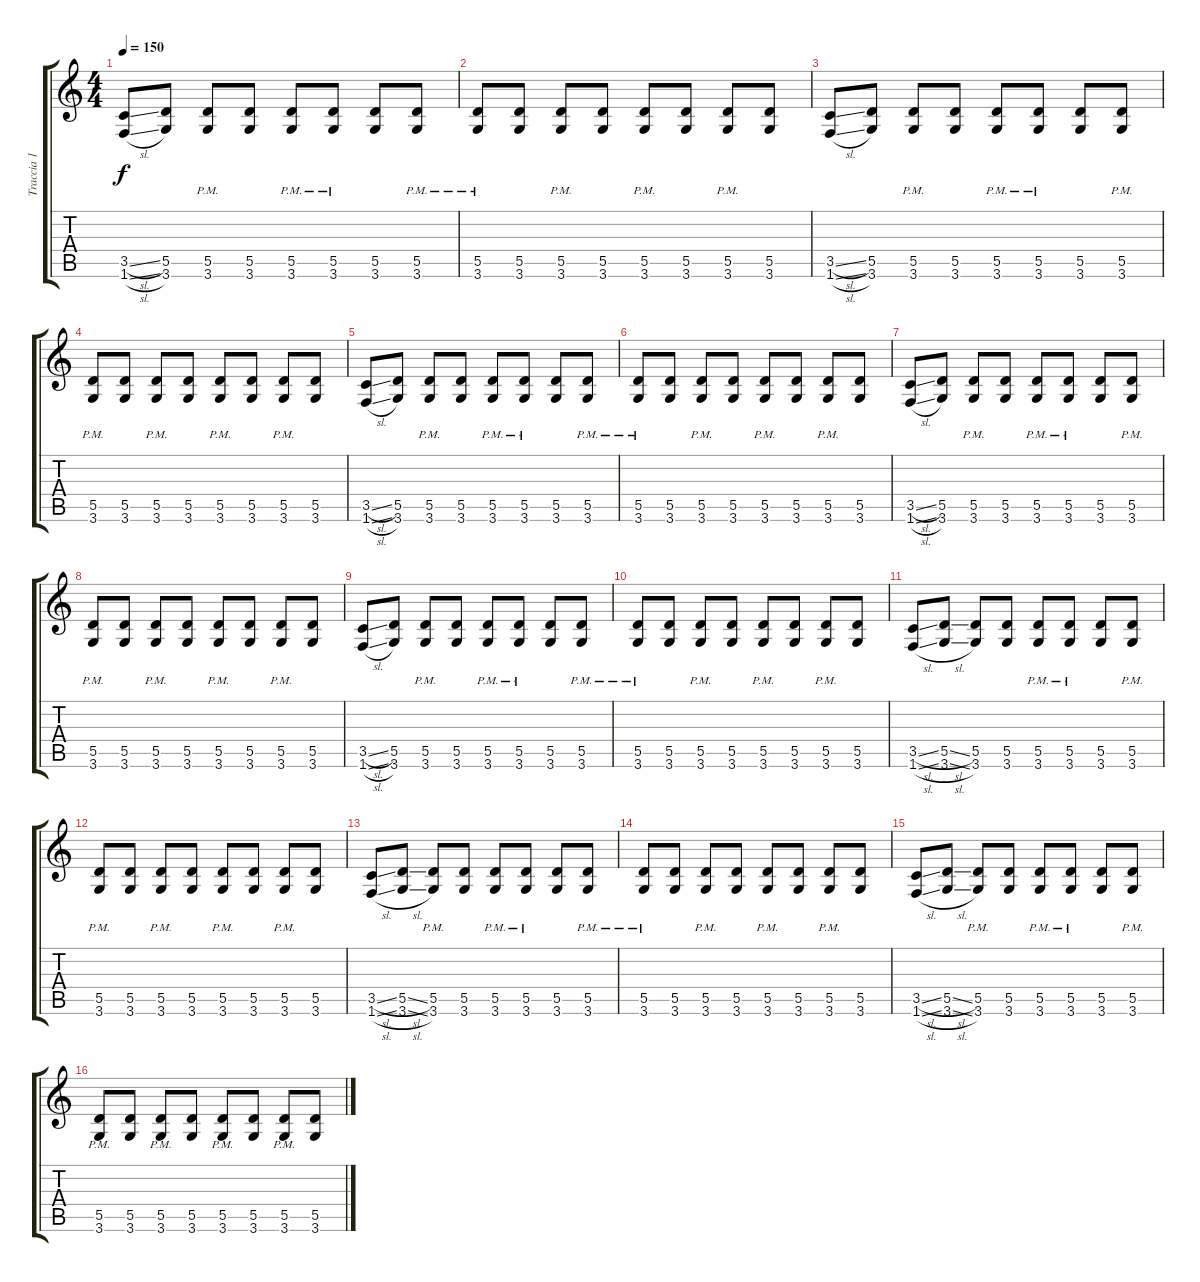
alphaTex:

\track ("Traccia 1" "Traccia 1") {instrument overdrivenguitar}
\staff {score tabs}
\tuning (E4 B3 G3 D3 A2 E2) {hide}
\ts (4 4)
\tempo 150
\clef g2
\ks c
(3.5{sl} 1.6{sl}).8{dy f instrument overdrivenguitar} (5.5 3.6).8 (5.5 3.6{pm}).8 (5.5 3.6).8 (5.5 3.6{pm}).8 (5.5 3.6{pm}).8 (5.5 3.6).8 (5.5 3.6{pm}).8 |
(5.5 3.6{pm}).8 (5.5 3.6).8 (5.5 3.6{pm}).8 (5.5 3.6).8 (5.5 3.6{pm}).8 (5.5 3.6).8 (5.5 3.6{pm}).8 (5.5 3.6).8 |
(3.5{sl} 1.6{sl}).8 (5.5 3.6).8 (5.5 3.6{pm}).8 (5.5 3.6).8 (5.5 3.6{pm}).8 (5.5 3.6{pm}).8 (5.5 3.6).8 (5.5 3.6{pm}).8 |
(5.5 3.6{pm}).8 (5.5 3.6).8 (5.5 3.6{pm}).8 (5.5 3.6).8 (5.5 3.6{pm}).8 (5.5 3.6).8 (5.5 3.6{pm}).8 (5.5 3.6).8 |
(3.5{sl} 1.6{sl}).8 (5.5 3.6).8 (5.5 3.6{pm}).8 (5.5 3.6).8 (5.5 3.6{pm}).8 (5.5 3.6{pm}).8 (5.5 3.6).8 (5.5 3.6{pm}).8 |
(5.5 3.6{pm}).8 (5.5 3.6).8 (5.5 3.6{pm}).8 (5.5 3.6).8 (5.5 3.6{pm}).8 (5.5 3.6).8 (5.5 3.6{pm}).8 (5.5 3.6).8 |
(3.5{sl} 1.6{sl}).8 (5.5 3.6).8 (5.5 3.6{pm}).8 (5.5 3.6).8 (5.5 3.6{pm}).8 (5.5 3.6{pm}).8 (5.5 3.6).8 (5.5 3.6{pm}).8 |
(5.5 3.6{pm}).8 (5.5 3.6).8 (5.5 3.6{pm}).8 (5.5 3.6).8 (5.5 3.6{pm}).8 (5.5 3.6).8 (5.5 3.6{pm}).8 (5.5 3.6).8 |
(3.5{sl} 1.6{sl}).8 (5.5 3.6).8 (5.5 3.6{pm}).8 (5.5 3.6).8 (5.5 3.6{pm}).8 (5.5 3.6{pm}).8 (5.5 3.6).8 (5.5 3.6{pm}).8 |
(5.5 3.6{pm}).8 (5.5 3.6).8 (5.5 3.6{pm}).8 (5.5 3.6).8 (5.5 3.6{pm}).8 (5.5 3.6).8 (5.5 3.6{pm}).8 (5.5 3.6).8 |
(3.5{sl} 1.6{sl}).8 (5.5{sl} 3.6{sl}).8 (5.5 3.6).8 (5.5 3.6).8 (5.5 3.6{pm}).8 (5.5 3.6{pm}).8 (5.5 3.6).8 (5.5 3.6{pm}).8 |
(5.5 3.6{pm}).8 (5.5 3.6).8 (5.5 3.6{pm}).8 (5.5 3.6).8 (5.5 3.6{pm}).8 (5.5 3.6).8 (5.5 3.6{pm}).8 (5.5 3.6).8 |
(3.5{sl} 1.6{sl}).8 (5.5{sl} 3.6{sl}).8 (5.5 3.6{pm}).8 (5.5 3.6).8 (5.5 3.6{pm}).8 (5.5 3.6{pm}).8 (5.5 3.6).8 (5.5 3.6{pm}).8 |
(5.5 3.6{pm}).8 (5.5 3.6).8 (5.5 3.6{pm}).8 (5.5 3.6).8 (5.5 3.6{pm}).8 (5.5 3.6).8 (5.5 3.6{pm}).8 (5.5 3.6).8 |
(3.5{sl} 1.6{sl}).8 (5.5{sl} 3.6{sl}).8 (5.5 3.6{pm}).8 (5.5 3.6).8 (5.5 3.6{pm}).8 (5.5 3.6{pm}).8 (5.5 3.6).8 (5.5 3.6{pm}).8 |
(5.5 3.6{pm}).8 (5.5 3.6).8 (5.5 3.6{pm}).8 (5.5 3.6).8 (5.5 3.6{pm}).8 (5.5 3.6).8 (5.5 3.6{pm}).8 (5.5 3.6).8
